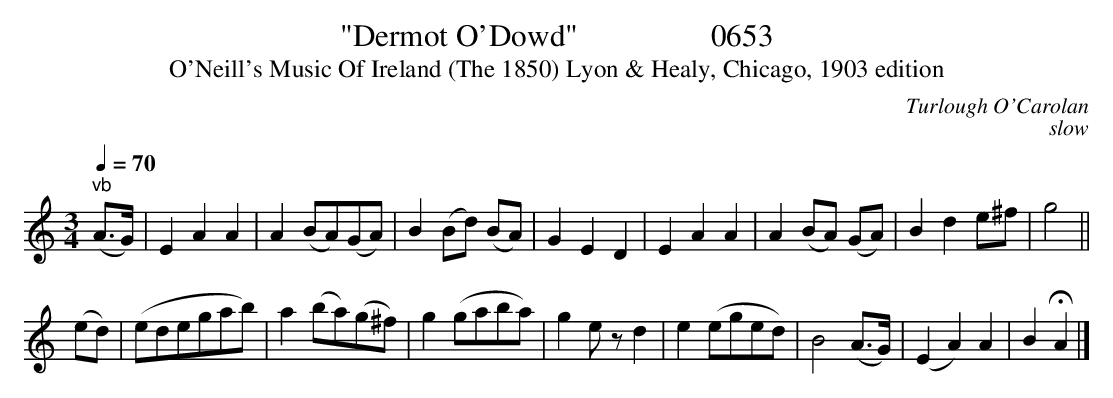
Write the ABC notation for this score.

X:1
T:"Dermot O'Dowd"                 0653
C:Turlough O'Carolan
C:slow
T:O'Neill's Music Of Ireland (The 1850) Lyon & Healy, Chicago, 1903 edition
Q:1/4=70
M:3/4
L:1/8
K:C
"^vb"(A3/2G/2)|E2A2A2|A2(BA)(GA)|B2(Bd) (BA)|G2E2D2|E2A2A2|A2(BA) (GA)|B2d2e^f|g4||
(ed)|(edegab)|a2(ba)(g^f)|g2(gaba)|g2e zd2|e2(eged)|B4(A3/2G/2)|(E2A2)A2|B2 HA2|]
